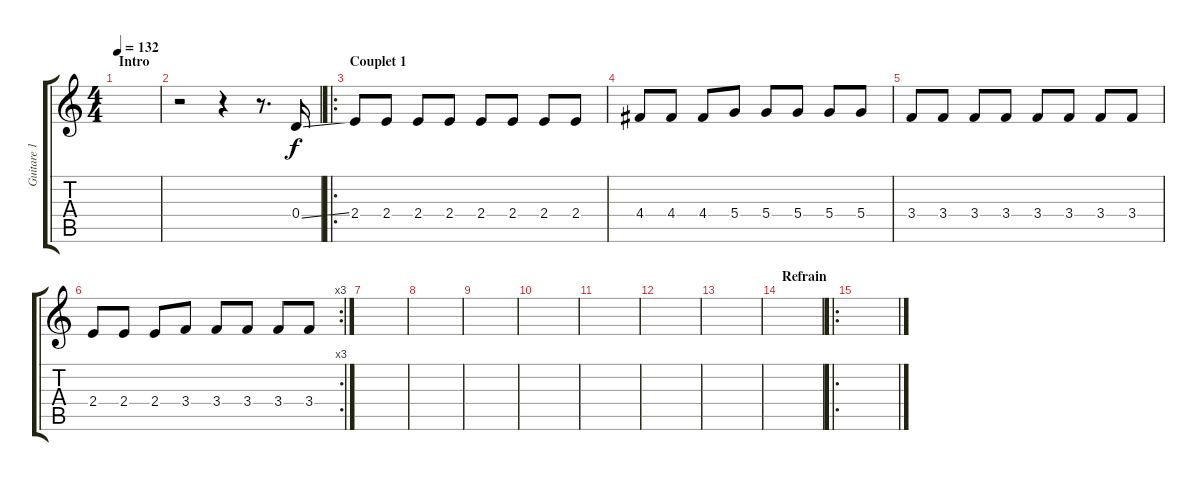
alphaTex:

\track ("Guitare 1" "Guitare 1") {instrument electricguitarjazz}
\staff {score tabs}
\tuning (E4 B3 G3 D3 A2 E2) {hide}
\ts (4 4)
\section ("" "Intro")
\tempo 132
\clef g2
\ks c
|
r.2 r.4 r.8{d} 0.4{ss}.16 |
\ro
\section ("" "Couplet 1")
2.4.8 2.4.8 2.4.8 2.4.8 2.4.8 2.4.8 2.4.8 2.4.8 |
4.4.8 4.4.8 4.4.8 5.4.8 5.4.8 5.4.8 5.4.8 5.4.8 |
3.4.8 3.4.8 3.4.8 3.4.8 3.4.8 3.4.8 3.4.8 3.4.8 |
\rc 3
2.4.8 2.4.8 2.4.8 3.4.8 3.4.8 3.4.8 3.4.8 3.4.8 |
|
|
|
|
|
|
|
\section ("" "Refrain")
|
\ro
